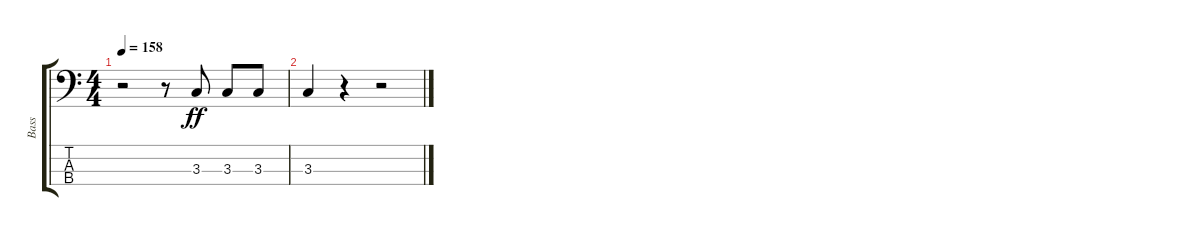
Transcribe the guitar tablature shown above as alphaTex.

\track ("Bass" "Bass") {instrument acousticbass}
\staff {score tabs}
\tuning (G2 D2 A1 E1) {hide}
\ts (4 4)
\tempo 158
\clef f4
\ks c
r.2{dy ff} r.8 3.3.8 3.3.8 3.3.8 |
3.3.4 r.4 r.2
